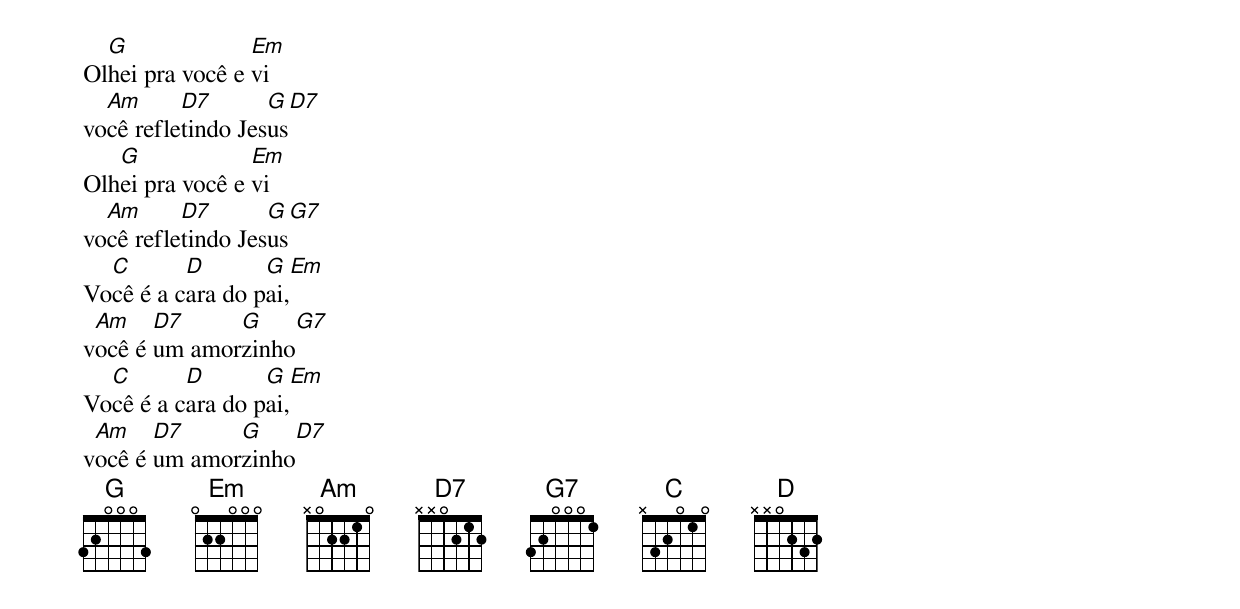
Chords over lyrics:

  G              Em
Olhei pra você e vi
  Am      D7       G  D7
você refletindo Jesus
   G             Em
Olhei pra você e vi
  Am      D7       G  G7
você refletindo Jesus
  C       D       G  Em
Você é a cara do pai,
 Am    D7     G    G7
você é um amorzinho
  C       D       G  Em
Você é a cara do pai,
 Am    D7     G    D7
você é um amorzinho
